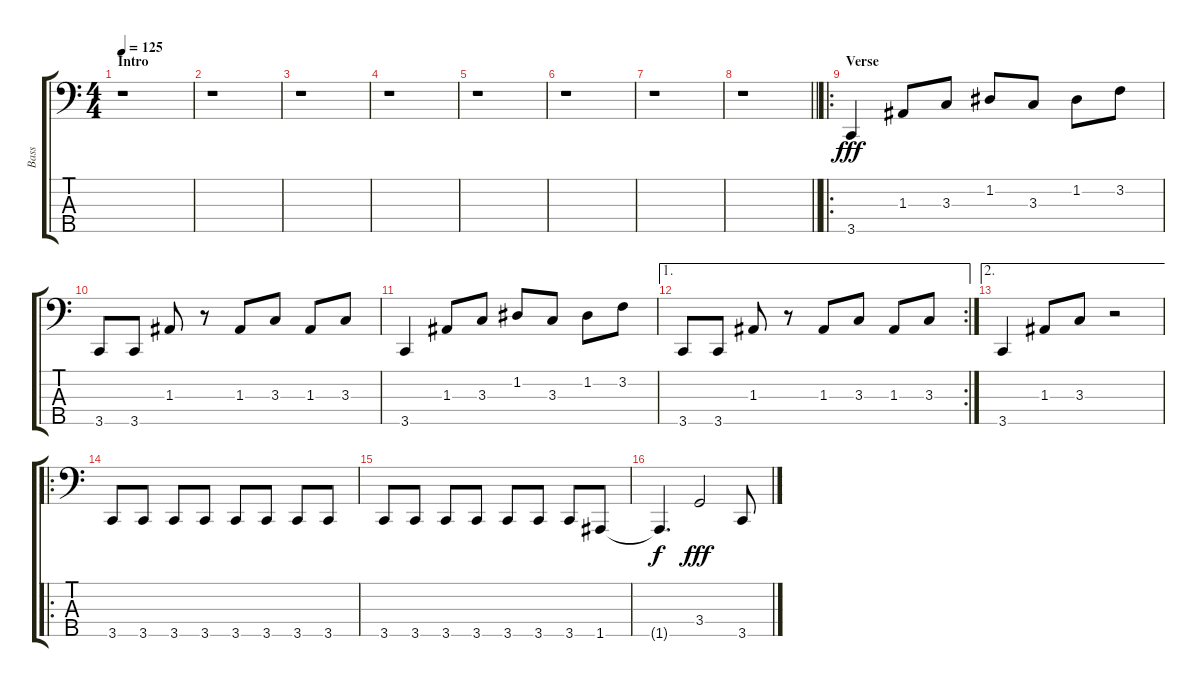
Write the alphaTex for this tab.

\track ("Bass" "Bass") {instrument electricbassfinger}
\staff {score tabs}
\tuning (G2 D2 A1 E1 A0) {hide}
\ts (4 4)
\section ("" "Intro")
\tempo 125
\clef f4
\ks c
r.1{dy fff instrument electricbassfinger} |
r.1 |
r.1 |
r.1 |
r.1 |
r.1 |
r.1 |
\barLineRight lightlight
r.1 |
\ro
\section ("" "Verse")
3.5.4 1.3.8 3.3.8 1.2.8 3.3.8 1.2.8 3.2.8 |
3.5.8 3.5.8 1.3.8 r.8 1.3.8 3.3.8 1.3.8 3.3.8 |
3.5.4 1.3.8 3.3.8 1.2.8 3.3.8 1.2.8 3.2.8 |
\ae 1
\rc 2
3.5.8 3.5.8 1.3.8 r.8 1.3.8 3.3.8 1.3.8 3.3.8 |
\ae 2
3.5.4 1.3.8 3.3.8 r.2 |
\ro
3.5.8 3.5.8 3.5.8 3.5.8 3.5.8 3.5.8 3.5.8 3.5.8 |
3.5.8 3.5.8 3.5.8 3.5.8 3.5.8 3.5.8 3.5.8 1.5.8 |
1.5{t}.4{d dy f} 3.4.2{dy fff} 3.5.8
